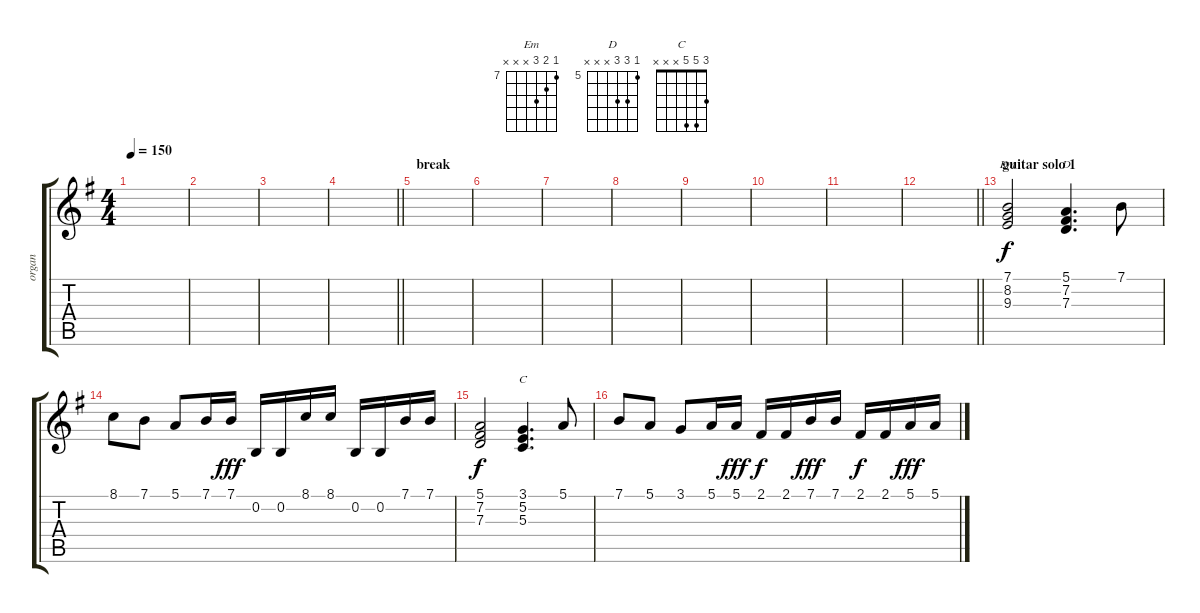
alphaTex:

\track ("organ" "organ") {instrument drawbarorgan}
\staff {score tabs}
\tuning (E4 B3 G3 D3 A2 E2) {hide}
\chord ("Em" 7 8 9 x x x) {firstfret 7}
\chord ("D" 5 7 7 x x x) {firstfret 5}
\chord ("C" 3 5 5 x x x)
\ts (4 4)
\tempo 150
\clef g2
\ks eminor
|
|
|
\barLineRight lightlight
|
\section ("" "break")
|
|
|
|
|
|
|
\barLineRight lightlight
|
\section ("" "guitar solo 1")
(7.1 8.2 9.3).2{ch "Em"} (5.1 7.2 7.3).4{d ch "D"} 7.1.8 |
8.1.8 7.1.8 5.1.8 7.1.16 7.1.16{dy fff} 0.2.16 0.2.16 8.1.16 8.1.16 0.2.16 0.2.16 7.1.16 7.1.16 |
(5.1 7.2 7.3).2{dy f} (3.1 5.2 5.3).4{d ch "C"} 5.1.8 |
7.1.8 5.1.8 3.1.8 5.1.16 5.1.16{dy fff} 2.1.16{dy f} 2.1.16 7.1.16{dy fff} 7.1.16 2.1.16{dy f} 2.1.16 5.1.16{dy fff} 5.1.16
